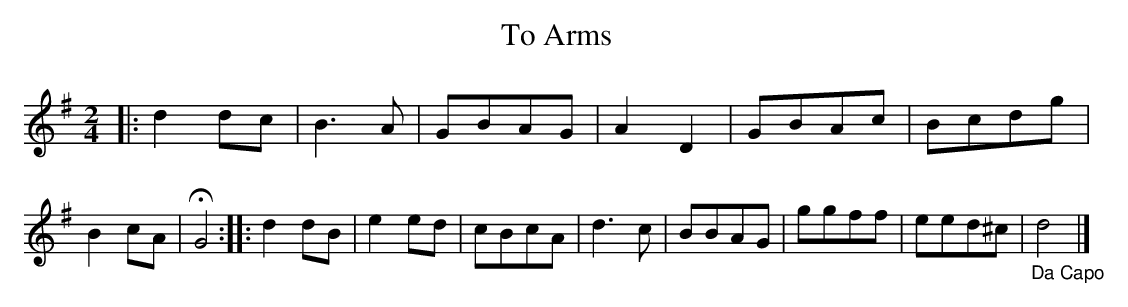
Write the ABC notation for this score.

X:1
T: To Arms
M: 2/4
L: 1/8
K: G
|:\
d2dc | B3A | GBAG | A2D2 |\
GBAc | Bcdg | B2cA | HG4 :|\
|:\
d2dB | e2ed | cBcA | d3c |\
BBAG | ggff | eed^c | "_Da Capo"d4 |]
